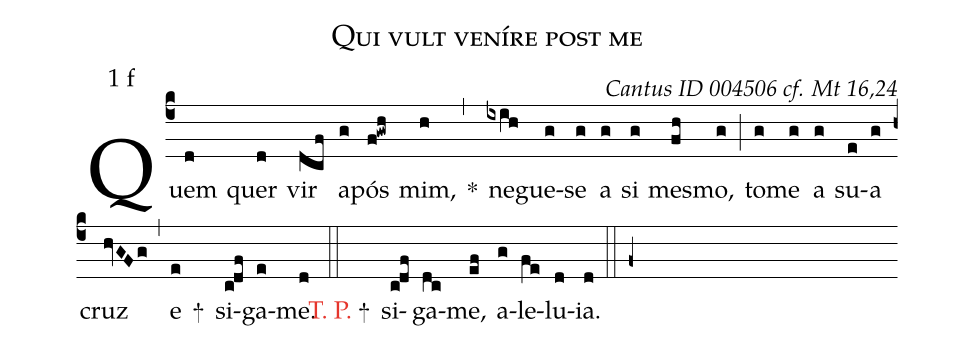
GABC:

name: Qui vult veníre post me;
mode: 1;
mode-differentia: f;
commentary: Cantus ID 004506 cf. Mt 16,24;
%%
(c4)

Quem(d) quer(d) vir(dcf) a(g)pós(f!gwh) mim,(h) *(,) ne(ixih)gue-(g)se(g) a(g) si(g) mes(fh)mo,(g) (;) to(g)me(g) a(g) su(e)a(g) cruz(hvGFg) (,) e(e) +() si(c!df)ga-(e)me.(d)

(::)

<c><sc>T. P.</sc></c> +() si(c!df)ga-(dc)me,(ef) a(g)le(fe)lu(d)ia.(d)

(::)

(f+)
